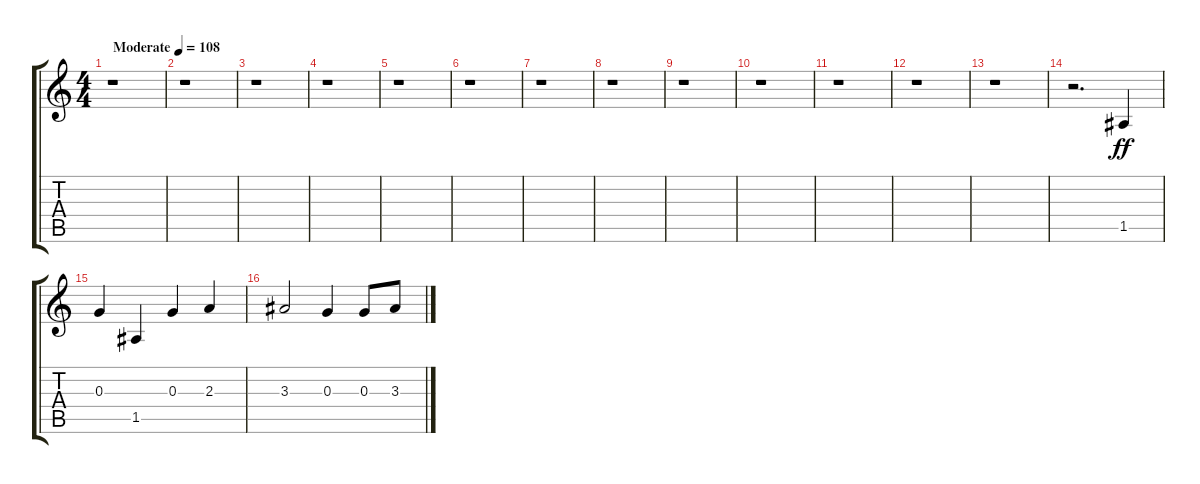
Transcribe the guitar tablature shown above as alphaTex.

\track "" {instrument distortionguitar}
\staff {score tabs}
\tuning (E4 B3 G3 D3 A2 E2) {hide}
\ts (4 4)
\tempo (108 "Moderate")
\clef g2
\ks c
r.1{dy ff instrument distortionguitar} |
r.1 |
r.1 |
r.1 |
r.1 |
r.1 |
r.1 |
r.1 |
r.1 |
r.1 |
r.1 |
r.1 |
r.1 |
r.2{d} 1.5.4 |
0.3.4 1.5.4 0.3.4 2.3.4 |
3.3.2 0.3.4 0.3.8 3.3.8
